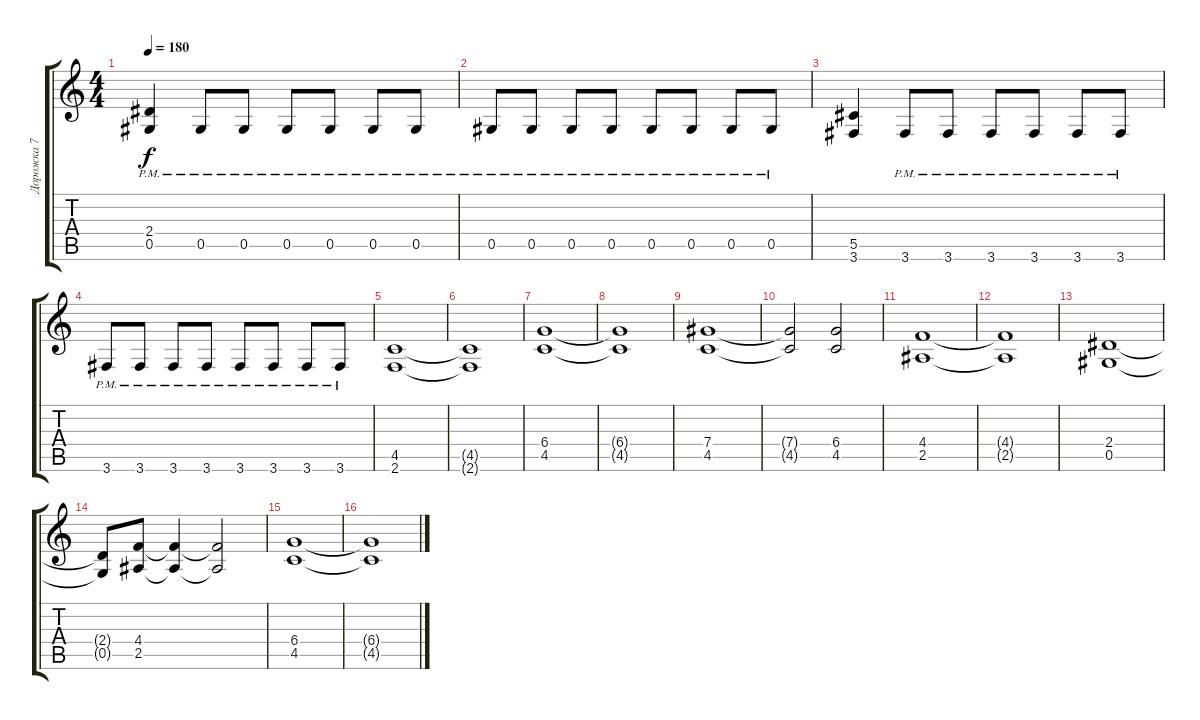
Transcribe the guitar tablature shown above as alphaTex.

\track ("Дорожка 7" "Дорожка 7") {instrument distortionguitar}
\staff {score tabs}
\tuning (Eb4 Bb3 Gb3 Db3 Ab2 Eb2) {hide}
\ts (4 4)
\tempo 180
\clef g2
\ks c
(2.4 0.5{pm}).4{dy f} 0.5{pm}.8 0.5{pm}.8 0.5{pm}.8 0.5{pm}.8 0.5{pm}.8 0.5{pm}.8 |
0.5{pm}.8 0.5{pm}.8 0.5{pm}.8 0.5{pm}.8 0.5{pm}.8 0.5{pm}.8 0.5{pm}.8 0.5{pm}.8 |
(5.5 3.6).4 3.6{pm}.8 3.6{pm}.8 3.6{pm}.8 3.6{pm}.8 3.6{pm}.8 3.6{pm}.8 |
3.6{pm}.8 3.6{pm}.8 3.6{pm}.8 3.6{pm}.8 3.6{pm}.8 3.6{pm}.8 3.6{pm}.8 3.6{pm}.8 |
(4.5 2.6).1 |
(4.5{t} 2.6{t}).1 |
(6.4 4.5).1 |
(6.4{t} 4.5{t}).1 |
(7.4 4.5).1 |
(7.4{t} 4.5{t}).2 (6.4 4.5).2 |
(4.4 2.5).1 |
(4.4{t} 2.5{t}).1 |
(2.4 0.5).1 |
(2.4{t} 0.5{t}).8 (4.4 2.5).8 (4.4{t} 2.5{t}).4 (4.4{t} 2.5{t}).2 |
(6.4 4.5).1 |
(6.4{t} 4.5{t}).1
